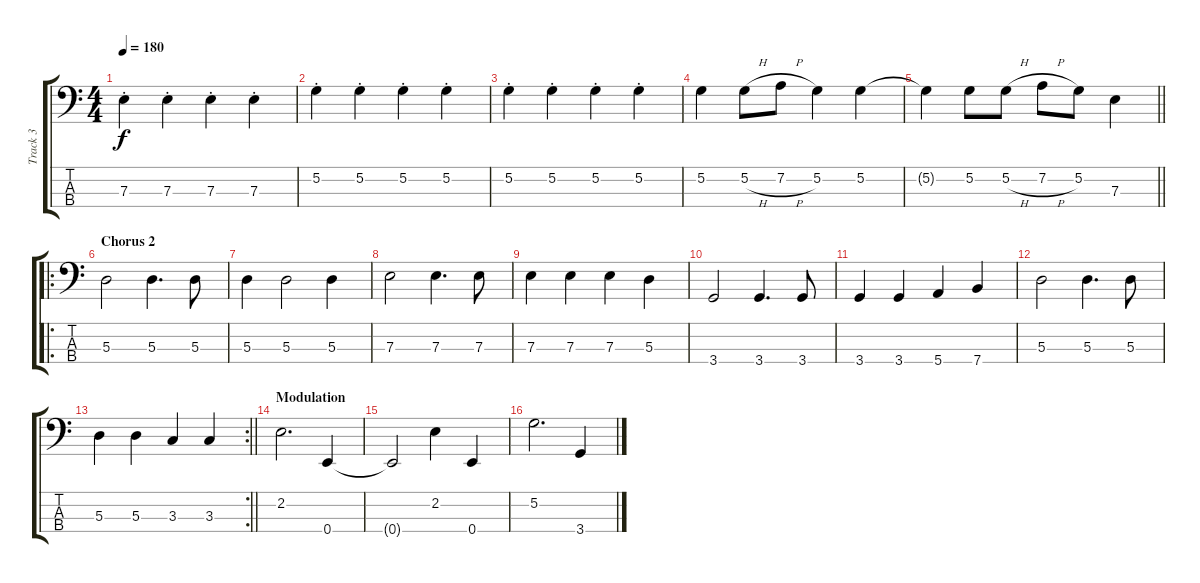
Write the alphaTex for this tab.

\track ("Track 3" "Track 3") {instrument electricbasspick}
\staff {score tabs}
\tuning (G2 D2 A1 E1) {hide}
\ts (4 4)
\tempo 180
\clef f4
\ks c
7.3{st}.4{dy f} 7.3{st}.4 7.3{st}.4 7.3{st}.4 |
5.2{st}.4 5.2{st}.4 5.2{st}.4 5.2{st}.4 |
5.2{st}.4 5.2{st}.4 5.2{st}.4 5.2{st}.4 |
5.2.4 5.2{h}.8 7.2{h}.8 5.2.4 5.2.4 |
\barLineRight lightlight
5.2{t}.4 5.2.8 5.2{h}.8 7.2{h}.8 5.2.8 7.3.4 |
\ro
\section ("" "Chorus 2")
5.3.2 5.3.4{d} 5.3.8 |
5.3.4 5.3.2 5.3.4 |
7.3.2 7.3.4{d} 7.3.8 |
7.3.4 7.3.4 7.3.4 5.3.4 |
3.4.2 3.4.4{d} 3.4.8 |
3.4.4 3.4.4 5.4.4 7.4.4 |
5.3.2 5.3.4{d} 5.3.8 |
\rc 2
\barLineRight lightlight
5.3.4 5.3.4 3.3.4 3.3.4 |
\section ("" "Modulation")
2.2.2{d} 0.4.4 |
0.4{t}.2 2.2.4 0.4.4 |
5.2.2{d} 3.4.4
